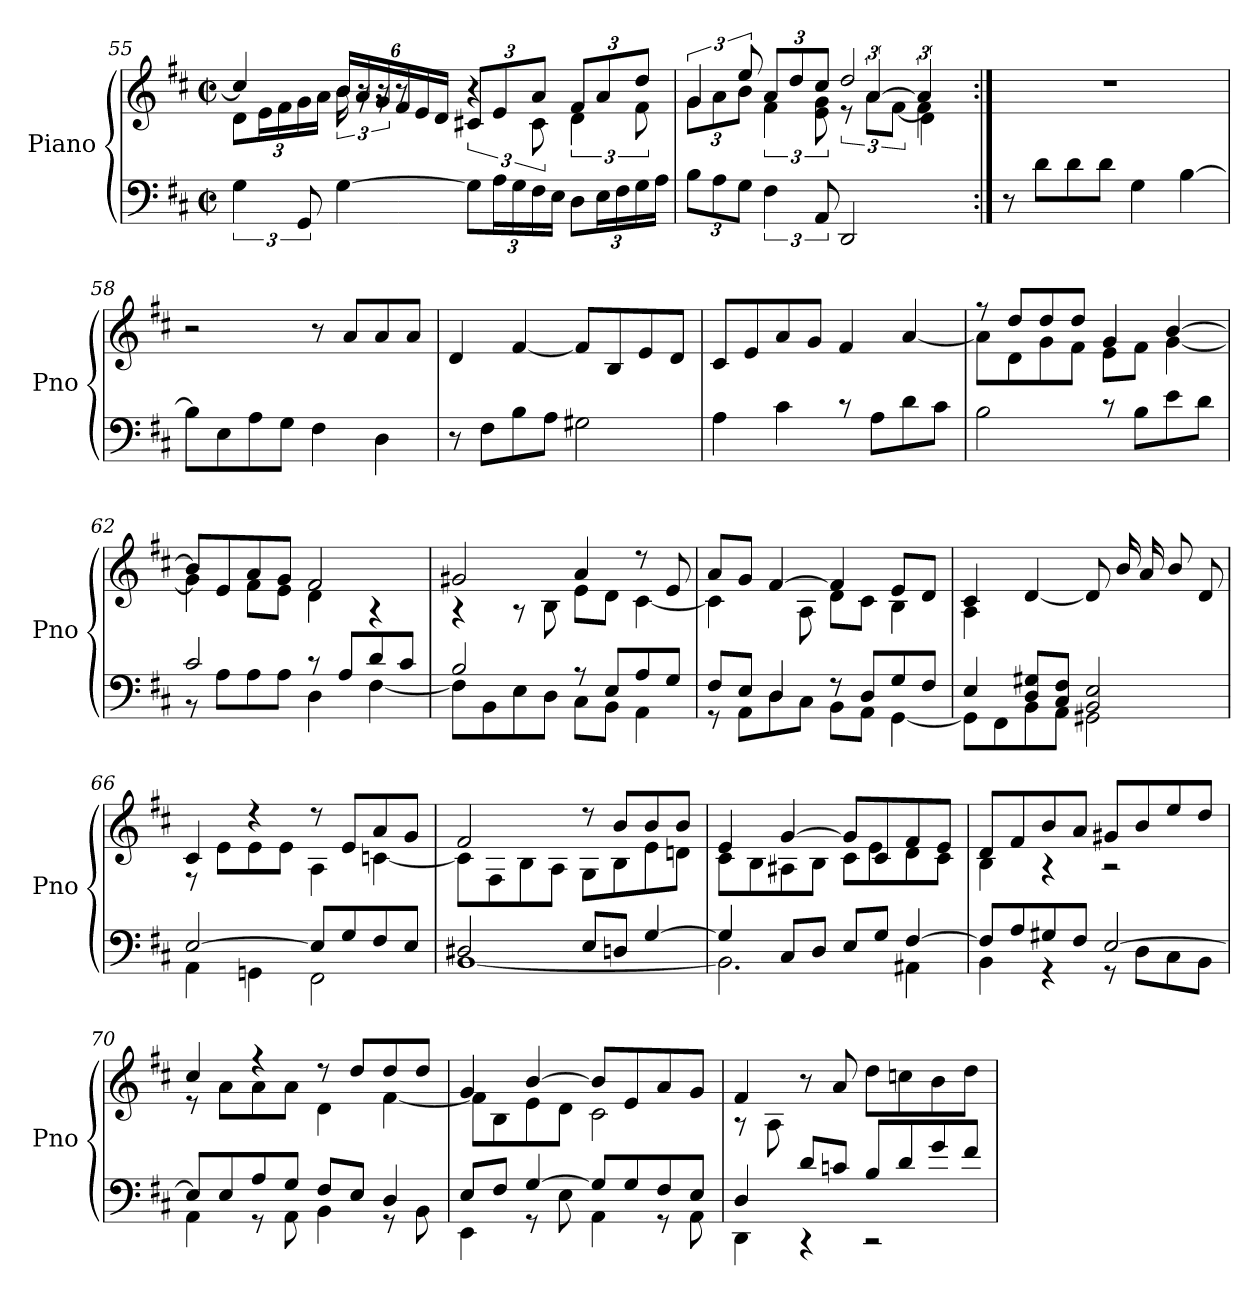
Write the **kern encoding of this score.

**kern	**kern
*part1	*part1
*staff2	*staff1
*I"Piano	*
*I'Pno	*
!!LO:LB:g=z
*clefF4	*clefG2
*k[f#c#]	*k[f#c#]
*D:	*D:
*M2/2	*M2/2
*met(c|)	*met(c|)
=55	=55
*	*^
*	*	*^
*	*	*	*^
6G	4cc/]	12d\L	1ryy	1ryy
.	.	24e\L	.	.
.	.	24f#\	.	.
12GG/	.	24g\	.	.
.	.	24a\JJ	.	.
[4G	24bLL	24b\	.	.
.	24a	24r	.	.
.	24g	24r	.	.
.	24f#	8r	.	.
.	24e	.	.	.
.	24dJJ	.	.	.
12GL]	12c#X/L	6r	.	.
24AL	12e/	.	.	.
24G	.	.	.	.
24F#	12a/J	12c#\	.	.
24EJJ	.	.	.	.
12DL	12f#L	6d\	.	.
24EL	12a	.	.	.
24F#	.	.	.	.
24G	12ddJ	12f#\	.	.
24AJJ	.	.	.	.
=56	=56	=56	=56	=56
12BL	6g/	12g\L	4ryy	2ryy
12A	.	12a\	.	.
12GJ	12ee/	12b\J	.	.
6F#	12aL	6f#\	4ryy	.
.	12dd	.	.	.
12AA/	12cc#J	12e\ 12g\	.	.
2DD/	2dd/	12r	12ryy	4ryy
.	.	12a\L	[6a/	.
.	.	[12f#\J	.	.
.	.	4f#\]	6a/]	4d\
.	.	.	12ryy	.
*	*	*	*v	*v
!!LO:LB:g=z
=57:|!	=57:|!	=57:|!	=57:|!
!	!LO:TX:a:B:t=2. Fuga a 4 voci	!	!
*	*v	*v	*v
8r	1r
8d\L	.
8d\	.
8d\J	.
4G\	.
[4B\	.
=58	=58
8B\L]	2r
8E\	.
8A\	.
8G\J	.
4F#\	8r
.	8a/L
4D\	8a/
.	8a/J
=59	=59
8r	4d/
8F#\L	.
8B\	[4f#/
8A\J	.
2G#X\	8f#/L]
.	8B/
.	8e/
.	8d/J
!!LO:LB:g=z
=60	=60
*^	*^
4A\	1ryy	1ryy	8c#/L
.	.	.	8e/
4c#\	.	.	8a/
.	.	.	8g/J
8r	.	.	4f#/
8A\L	.	.	.
8d\	.	.	[4a/
8c#\J	.	.	.
=61	=61	=61	=61
2B\	1ryy	8r	8aL]
.	.	8ddL	8d
.	.	8dd	8g
.	.	8ddJ	8f#J
8r	.	4g/	8e\L
8B\L	.	.	8f#\J
8e\	.	[4b/	[4g\
8d\J	.	.	.
=62	=62	=62	=62
2c#/	8r	8b/L]	4g\]
.	8AL	8e/	.
.	8A\	8a/	8f#\L
.	8A\J	8g/J	8e\J
8r	4D\	2f#/	4d\
8A/L	.	.	.
8d/	[4F#\	.	4r
8c#/J	.	.	.
!!LO:LB:g=z	!!
=63	=63	=63	=63
2B/	8F#\L]	2g#X/	4r
.	8BB\	.	.
.	8E\	.	8r
.	8D\J	.	8B\
8r	8C#\L	4a/	8e\L
8EL	8BB\J	.	8d\J
8A	4AA\	8r	[4c#\
8GJ	.	8e/	.
=64	=64	=64	=64
8F#L	8r	8a/L	4c#\]
8E/J	8AAL	8g/J	.
4D/	8D\	[4f#/	8ryy
.	8C#\J	.	8A\
8r	8BB\L	4f#/]	8d\L
8D/L	8AA\J	.	8c#\J
8G/	[4GG\	8eL	4B\
8F#/J	.	8dJ	.
=65	=65	=65	=65
4E/	8GGL]	4c#/	4A\
.	8FF#\	.	.
8D/ 8G#X/L	8BB\	[4d/	2.ryy
8C#/ 8F#/J	8AA\J	.	.
2BB/ 2E/	2GG#X\	8dL]	.
.	.	16b/L	.
.	.	16a/	.
.	.	8b/	.
.	.	8d/J	.
!!LO:LB:g=z	!!
=66	=66	=66	=66
[2E/	4AA\	4c#/	8r
.	.	.	8eL
.	4GGn\	4r	8e
.	.	.	8eJ
8E/L]	2FF#\	8r	4A\
8G/	.	8e/L	.
8F#/	.	8a/	[4cn\
8E/J	.	8g/J	.
=67	=67	=67	=67
2D#X/	[1BB\	2f#/	8cL]
.	.	.	8F#\
.	.	.	8B\
.	.	.	8A\J
8E/L	.	8r	8GL
8Dn/J	.	8bL	8B\
[4G/	.	8b/	8e\
.	.	8b/J	8dn\J
=68	=68	=68	=68
4G/]	2.BB\]	4e/	8c#\L
.	.	.	8B\
8C#/L	.	[4g/	8A#X\
8D/J	.	.	8B\J
8EL	.	8gL]	8c#\L
8G/J	.	8c#/	8e\
[4F#/	4AA#X\	8f#/	8d\
.	.	8e/J	8c#\J
!!LO:LB:g=z	!!
=69	=69	=69	=69
8F#L]	4BB\	8dL	4B\
8A/	.	8f#	.
8G#X/	4r	8b	4r
8F#/J	.	8aJ	.
[2E/	8r	8g#X/L	2r
.	8D\L	8b/	.
.	8C#\	8ee/	.
.	8BB\J	8dd/J	.
=70	=70	=70	=70
8E/L]	4AA\	4cc#/	8r
8E/	.	.	8a\L
8A/	8r	4r	8a\
8G/J	8AA\	.	8a\J
8F#L	4BB\	8r	4d\
8E/J	.	8ddL	.
4D/	8r	8dd/	[4f#\
.	8BB\	8dd/J	.
=71	=71	=71	=71
8E/L	4EE\	4g/	8f#L]
8F#/J	.	.	8B\
[4G/	8r	[4b/	8e\
.	8E\	.	8d\J
8G/L]	4AA\	8bL]	2c#\
8G/	.	8e/	.
8F#/	8r	8a/	.
8E/J	8AA\	8g/J	.
!!LO:LB:g=z	!!
=72	=72	=72	=72
4D/	4DD\	4f#/	8r
.	.	.	8A\
8d/L	4r	8r	4ryy
8cn/J	.	8a/	.
8B/L	2r	8ddL	2ryy
8d/	.	8ccn	.
8g/	.	8b	.
8f#/J	.	8ddJ	.
*v	*v	*	*
*	*v	*v
=	=
*-	*-
